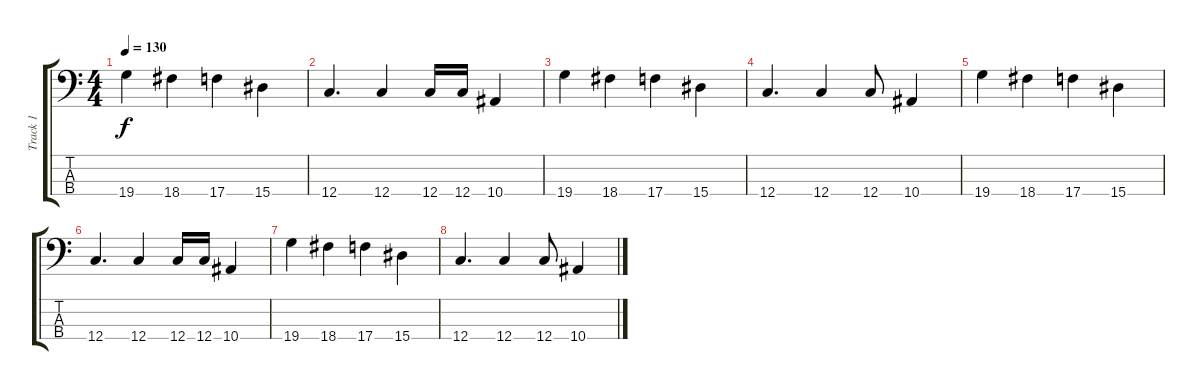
\track ("Track 1" "Track 1") {instrument electricbasspick}
\staff {score tabs}
\tuning (F2 C2 G1 C1) {hide}
\ts (4 4)
\tempo 130
\clef f4
\ks c
19.4.4{dy f} 18.4.4 17.4.4 15.4.4 |
12.4.4{d} 12.4.4 12.4.16 12.4.16 10.4.4 |
19.4.4 18.4.4 17.4.4 15.4.4 |
12.4.4{d} 12.4.4 12.4.8 10.4.4 |
19.4.4 18.4.4 17.4.4 15.4.4 |
12.4.4{d} 12.4.4 12.4.16 12.4.16 10.4.4 |
19.4.4 18.4.4 17.4.4 15.4.4 |
12.4.4{d} 12.4.4 12.4.8 10.4.4
